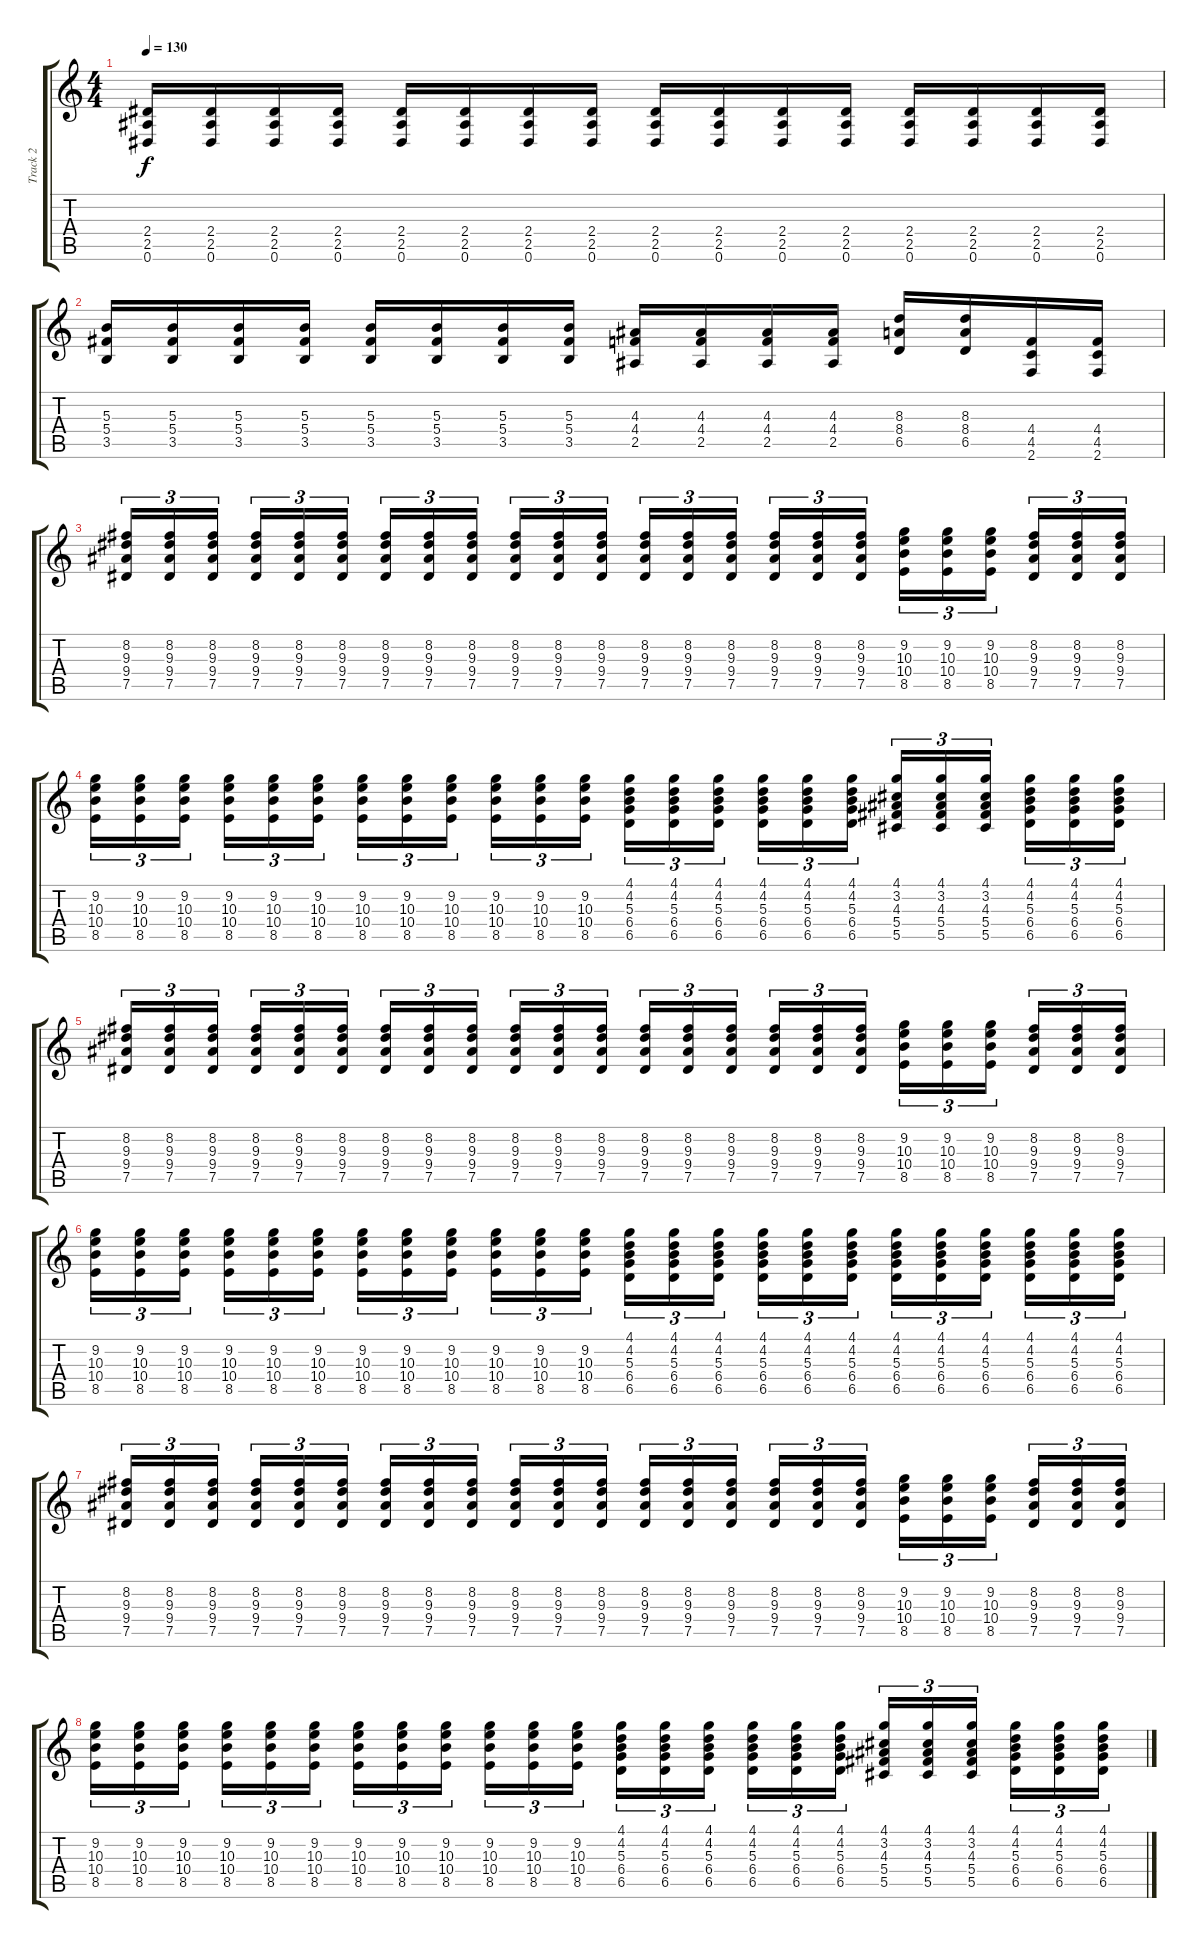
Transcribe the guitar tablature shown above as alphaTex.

\track ("Track 2" "Track 2") {instrument distortionguitar}
\staff {score tabs}
\tuning (Eb4 Bb3 Gb3 Db3 Ab2 Eb2) {hide}
\ts (4 4)
\tempo 130
\clef g2
\ks c
(2.4 2.5 0.6).16{dy f} (2.4 2.5 0.6).16 (2.4 2.5 0.6).16 (2.4 2.5 0.6).16 (2.4 2.5 0.6).16 (2.4 2.5 0.6).16 (2.4 2.5 0.6).16 (2.4 2.5 0.6).16 (2.4 2.5 0.6).16 (2.4 2.5 0.6).16 (2.4 2.5 0.6).16 (2.4 2.5 0.6).16 (2.4 2.5 0.6).16 (2.4 2.5 0.6).16 (2.4 2.5 0.6).16 (2.4 2.5 0.6).16 |
(5.3 5.4 3.5).16 (5.3 5.4 3.5).16 (5.3 5.4 3.5).16 (5.3 5.4 3.5).16 (5.3 5.4 3.5).16 (5.3 5.4 3.5).16 (5.3 5.4 3.5).16 (5.3 5.4 3.5).16 (4.3 4.4 2.5).16 (4.3 4.4 2.5).16 (4.3 4.4 2.5).16 (4.3 4.4 2.5).16 (8.3 8.4 6.5).16 (8.3 8.4 6.5).16 (4.4 4.5 2.6).16 (4.4 4.5 2.6).16 |
(8.2 9.3 9.4 7.5).16{tu (3 2)} (8.2 9.3 9.4 7.5).16{tu (3 2)} (8.2 9.3 9.4 7.5).16{tu (3 2)} (8.2 9.3 9.4 7.5).16{tu (3 2)} (8.2 9.3 9.4 7.5).16{tu (3 2)} (8.2 9.3 9.4 7.5).16{tu (3 2)} (8.2 9.3 9.4 7.5).16{tu (3 2)} (8.2 9.3 9.4 7.5).16{tu (3 2)} (8.2 9.3 9.4 7.5).16{tu (3 2)} (8.2 9.3 9.4 7.5).16{tu (3 2)} (8.2 9.3 9.4 7.5).16{tu (3 2)} (8.2 9.3 9.4 7.5).16{tu (3 2)} (8.2 9.3 9.4 7.5).16{tu (3 2)} (8.2 9.3 9.4 7.5).16{tu (3 2)} (8.2 9.3 9.4 7.5).16{tu (3 2)} (8.2 9.3 9.4 7.5).16{tu (3 2)} (8.2 9.3 9.4 7.5).16{tu (3 2)} (8.2 9.3 9.4 7.5).16{tu (3 2)} (9.2 10.3 10.4 8.5).16{tu (3 2)} (9.2 10.3 10.4 8.5).16{tu (3 2)} (9.2 10.3 10.4 8.5).16{tu (3 2)} (8.2 9.3 9.4 7.5).16{tu (3 2)} (8.2 9.3 9.4 7.5).16{tu (3 2)} (8.2 9.3 9.4 7.5).16{tu (3 2)} |
(9.2 10.3 10.4 8.5).16{tu (3 2)} (9.2 10.3 10.4 8.5).16{tu (3 2)} (9.2 10.3 10.4 8.5).16{tu (3 2)} (9.2 10.3 10.4 8.5).16{tu (3 2)} (9.2 10.3 10.4 8.5).16{tu (3 2)} (9.2 10.3 10.4 8.5).16{tu (3 2)} (9.2 10.3 10.4 8.5).16{tu (3 2)} (9.2 10.3 10.4 8.5).16{tu (3 2)} (9.2 10.3 10.4 8.5).16{tu (3 2)} (9.2 10.3 10.4 8.5).16{tu (3 2)} (9.2 10.3 10.4 8.5).16{tu (3 2)} (9.2 10.3 10.4 8.5).16{tu (3 2)} (4.1 4.2 5.3 6.4 6.5).16{tu (3 2)} (4.1 4.2 5.3 6.4 6.5).16{tu (3 2)} (4.1 4.2 5.3 6.4 6.5).16{tu (3 2)} (4.1 4.2 5.3 6.4 6.5).16{tu (3 2)} (4.1 4.2 5.3 6.4 6.5).16{tu (3 2)} (4.1 4.2 5.3 6.4 6.5).16{tu (3 2)} (4.1 3.2 4.3 5.4 5.5).16{tu (3 2)} (4.1 3.2 4.3 5.4 5.5).16{tu (3 2)} (4.1 3.2 4.3 5.4 5.5).16{tu (3 2)} (4.1 4.2 5.3 6.4 6.5).16{tu (3 2)} (4.1 4.2 5.3 6.4 6.5).16{tu (3 2)} (4.1 4.2 5.3 6.4 6.5).16{tu (3 2)} |
(8.2 9.3 9.4 7.5).16{tu (3 2)} (8.2 9.3 9.4 7.5).16{tu (3 2)} (8.2 9.3 9.4 7.5).16{tu (3 2)} (8.2 9.3 9.4 7.5).16{tu (3 2)} (8.2 9.3 9.4 7.5).16{tu (3 2)} (8.2 9.3 9.4 7.5).16{tu (3 2)} (8.2 9.3 9.4 7.5).16{tu (3 2)} (8.2 9.3 9.4 7.5).16{tu (3 2)} (8.2 9.3 9.4 7.5).16{tu (3 2)} (8.2 9.3 9.4 7.5).16{tu (3 2)} (8.2 9.3 9.4 7.5).16{tu (3 2)} (8.2 9.3 9.4 7.5).16{tu (3 2)} (8.2 9.3 9.4 7.5).16{tu (3 2)} (8.2 9.3 9.4 7.5).16{tu (3 2)} (8.2 9.3 9.4 7.5).16{tu (3 2)} (8.2 9.3 9.4 7.5).16{tu (3 2)} (8.2 9.3 9.4 7.5).16{tu (3 2)} (8.2 9.3 9.4 7.5).16{tu (3 2)} (9.2 10.3 10.4 8.5).16{tu (3 2)} (9.2 10.3 10.4 8.5).16{tu (3 2)} (9.2 10.3 10.4 8.5).16{tu (3 2)} (8.2 9.3 9.4 7.5).16{tu (3 2)} (8.2 9.3 9.4 7.5).16{tu (3 2)} (8.2 9.3 9.4 7.5).16{tu (3 2)} |
(9.2 10.3 10.4 8.5).16{tu (3 2)} (9.2 10.3 10.4 8.5).16{tu (3 2)} (9.2 10.3 10.4 8.5).16{tu (3 2)} (9.2 10.3 10.4 8.5).16{tu (3 2)} (9.2 10.3 10.4 8.5).16{tu (3 2)} (9.2 10.3 10.4 8.5).16{tu (3 2)} (9.2 10.3 10.4 8.5).16{tu (3 2)} (9.2 10.3 10.4 8.5).16{tu (3 2)} (9.2 10.3 10.4 8.5).16{tu (3 2)} (9.2 10.3 10.4 8.5).16{tu (3 2)} (9.2 10.3 10.4 8.5).16{tu (3 2)} (9.2 10.3 10.4 8.5).16{tu (3 2)} (4.1 4.2 5.3 6.4 6.5).16{tu (3 2)} (4.1 4.2 5.3 6.4 6.5).16{tu (3 2)} (4.1 4.2 5.3 6.4 6.5).16{tu (3 2)} (4.1 4.2 5.3 6.4 6.5).16{tu (3 2)} (4.1 4.2 5.3 6.4 6.5).16{tu (3 2)} (4.1 4.2 5.3 6.4 6.5).16{tu (3 2)} (4.1 4.2 5.3 6.4 6.5).16{tu (3 2)} (4.1 4.2 5.3 6.4 6.5).16{tu (3 2)} (4.1 4.2 5.3 6.4 6.5).16{tu (3 2)} (4.1 4.2 5.3 6.4 6.5).16{tu (3 2)} (4.1 4.2 5.3 6.4 6.5).16{tu (3 2)} (4.1 4.2 5.3 6.4 6.5).16{tu (3 2)} |
(8.2 9.3 9.4 7.5).16{tu (3 2)} (8.2 9.3 9.4 7.5).16{tu (3 2)} (8.2 9.3 9.4 7.5).16{tu (3 2)} (8.2 9.3 9.4 7.5).16{tu (3 2)} (8.2 9.3 9.4 7.5).16{tu (3 2)} (8.2 9.3 9.4 7.5).16{tu (3 2)} (8.2 9.3 9.4 7.5).16{tu (3 2)} (8.2 9.3 9.4 7.5).16{tu (3 2)} (8.2 9.3 9.4 7.5).16{tu (3 2)} (8.2 9.3 9.4 7.5).16{tu (3 2)} (8.2 9.3 9.4 7.5).16{tu (3 2)} (8.2 9.3 9.4 7.5).16{tu (3 2)} (8.2 9.3 9.4 7.5).16{tu (3 2)} (8.2 9.3 9.4 7.5).16{tu (3 2)} (8.2 9.3 9.4 7.5).16{tu (3 2)} (8.2 9.3 9.4 7.5).16{tu (3 2)} (8.2 9.3 9.4 7.5).16{tu (3 2)} (8.2 9.3 9.4 7.5).16{tu (3 2)} (9.2 10.3 10.4 8.5).16{tu (3 2)} (9.2 10.3 10.4 8.5).16{tu (3 2)} (9.2 10.3 10.4 8.5).16{tu (3 2)} (8.2 9.3 9.4 7.5).16{tu (3 2)} (8.2 9.3 9.4 7.5).16{tu (3 2)} (8.2 9.3 9.4 7.5).16{tu (3 2)} |
(9.2 10.3 10.4 8.5).16{tu (3 2)} (9.2 10.3 10.4 8.5).16{tu (3 2)} (9.2 10.3 10.4 8.5).16{tu (3 2)} (9.2 10.3 10.4 8.5).16{tu (3 2)} (9.2 10.3 10.4 8.5).16{tu (3 2)} (9.2 10.3 10.4 8.5).16{tu (3 2)} (9.2 10.3 10.4 8.5).16{tu (3 2)} (9.2 10.3 10.4 8.5).16{tu (3 2)} (9.2 10.3 10.4 8.5).16{tu (3 2)} (9.2 10.3 10.4 8.5).16{tu (3 2)} (9.2 10.3 10.4 8.5).16{tu (3 2)} (9.2 10.3 10.4 8.5).16{tu (3 2)} (4.1 4.2 5.3 6.4 6.5).16{tu (3 2)} (4.1 4.2 5.3 6.4 6.5).16{tu (3 2)} (4.1 4.2 5.3 6.4 6.5).16{tu (3 2)} (4.1 4.2 5.3 6.4 6.5).16{tu (3 2)} (4.1 4.2 5.3 6.4 6.5).16{tu (3 2)} (4.1 4.2 5.3 6.4 6.5).16{tu (3 2)} (4.1 3.2 4.3 5.4 5.5).16{tu (3 2)} (4.1 3.2 4.3 5.4 5.5).16{tu (3 2)} (4.1 3.2 4.3 5.4 5.5).16{tu (3 2)} (4.1 4.2 5.3 6.4 6.5).16{tu (3 2)} (4.1 4.2 5.3 6.4 6.5).16{tu (3 2)} (4.1 4.2 5.3 6.4 6.5).16{tu (3 2)}
